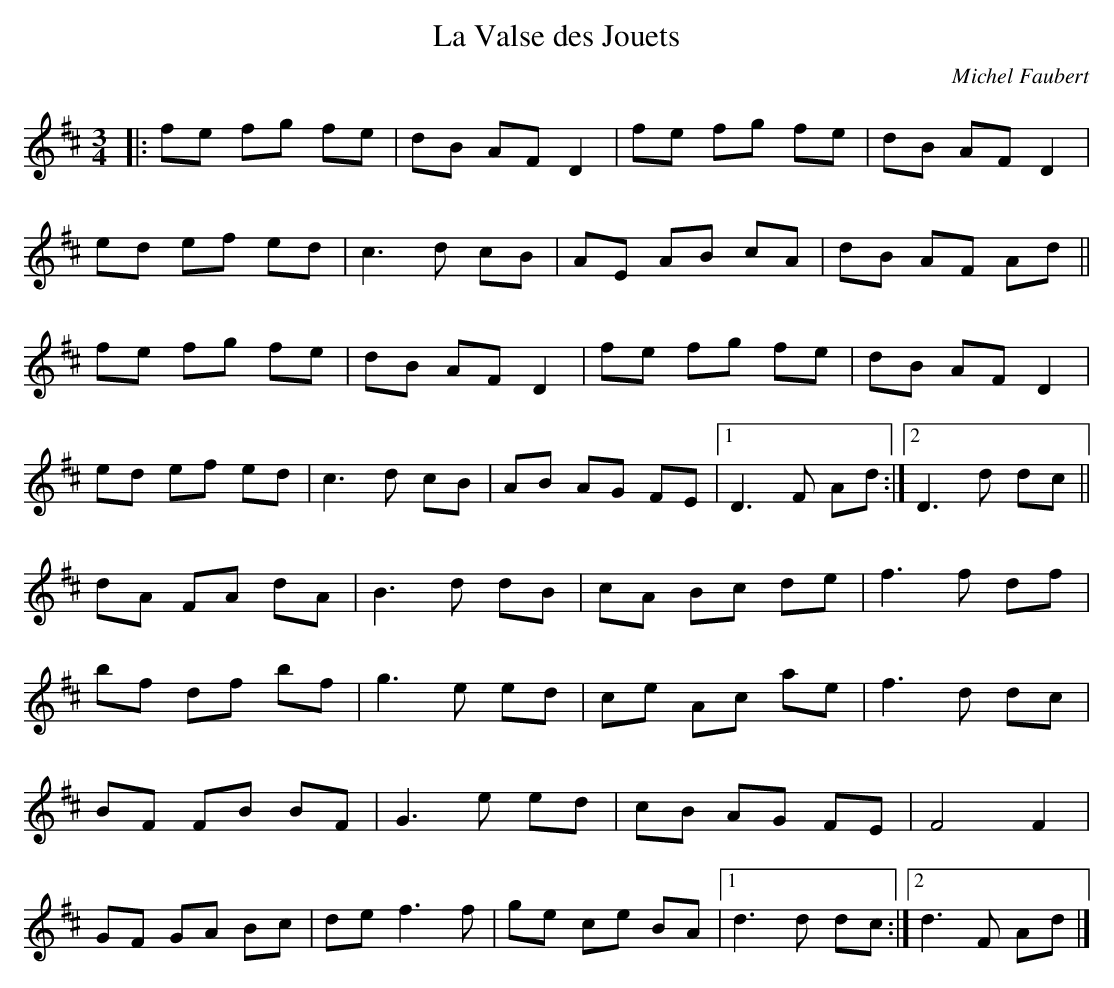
X:1
T:La Valse des Jouets
C:Michel Faubert
M:3/4
L:1/8
K:D
|:fe fg fe|dB AFD2|fe fg fe|dB AFD2|
ed ef ed|c3 d cB|AE AB cA|dB AF Ad||
fe fg fe|dB AFD2|fe fg fe|dB AF D2|
ed ef ed|c3 d cB|AB AG FE|1 D3 F Ad:|2 D3 d dc||
dA FA dA|B3 d dB|cA Bc de|f3 f df|
bf df bf|g3 e ed|ce Ac ae|f3 d dc|
BF FB BF|G3 e ed|cB AG FE|F4F2|
GF GA Bc|de f3f|ge ce BA|1 d3 d dc:|2 d3 F Ad|]
